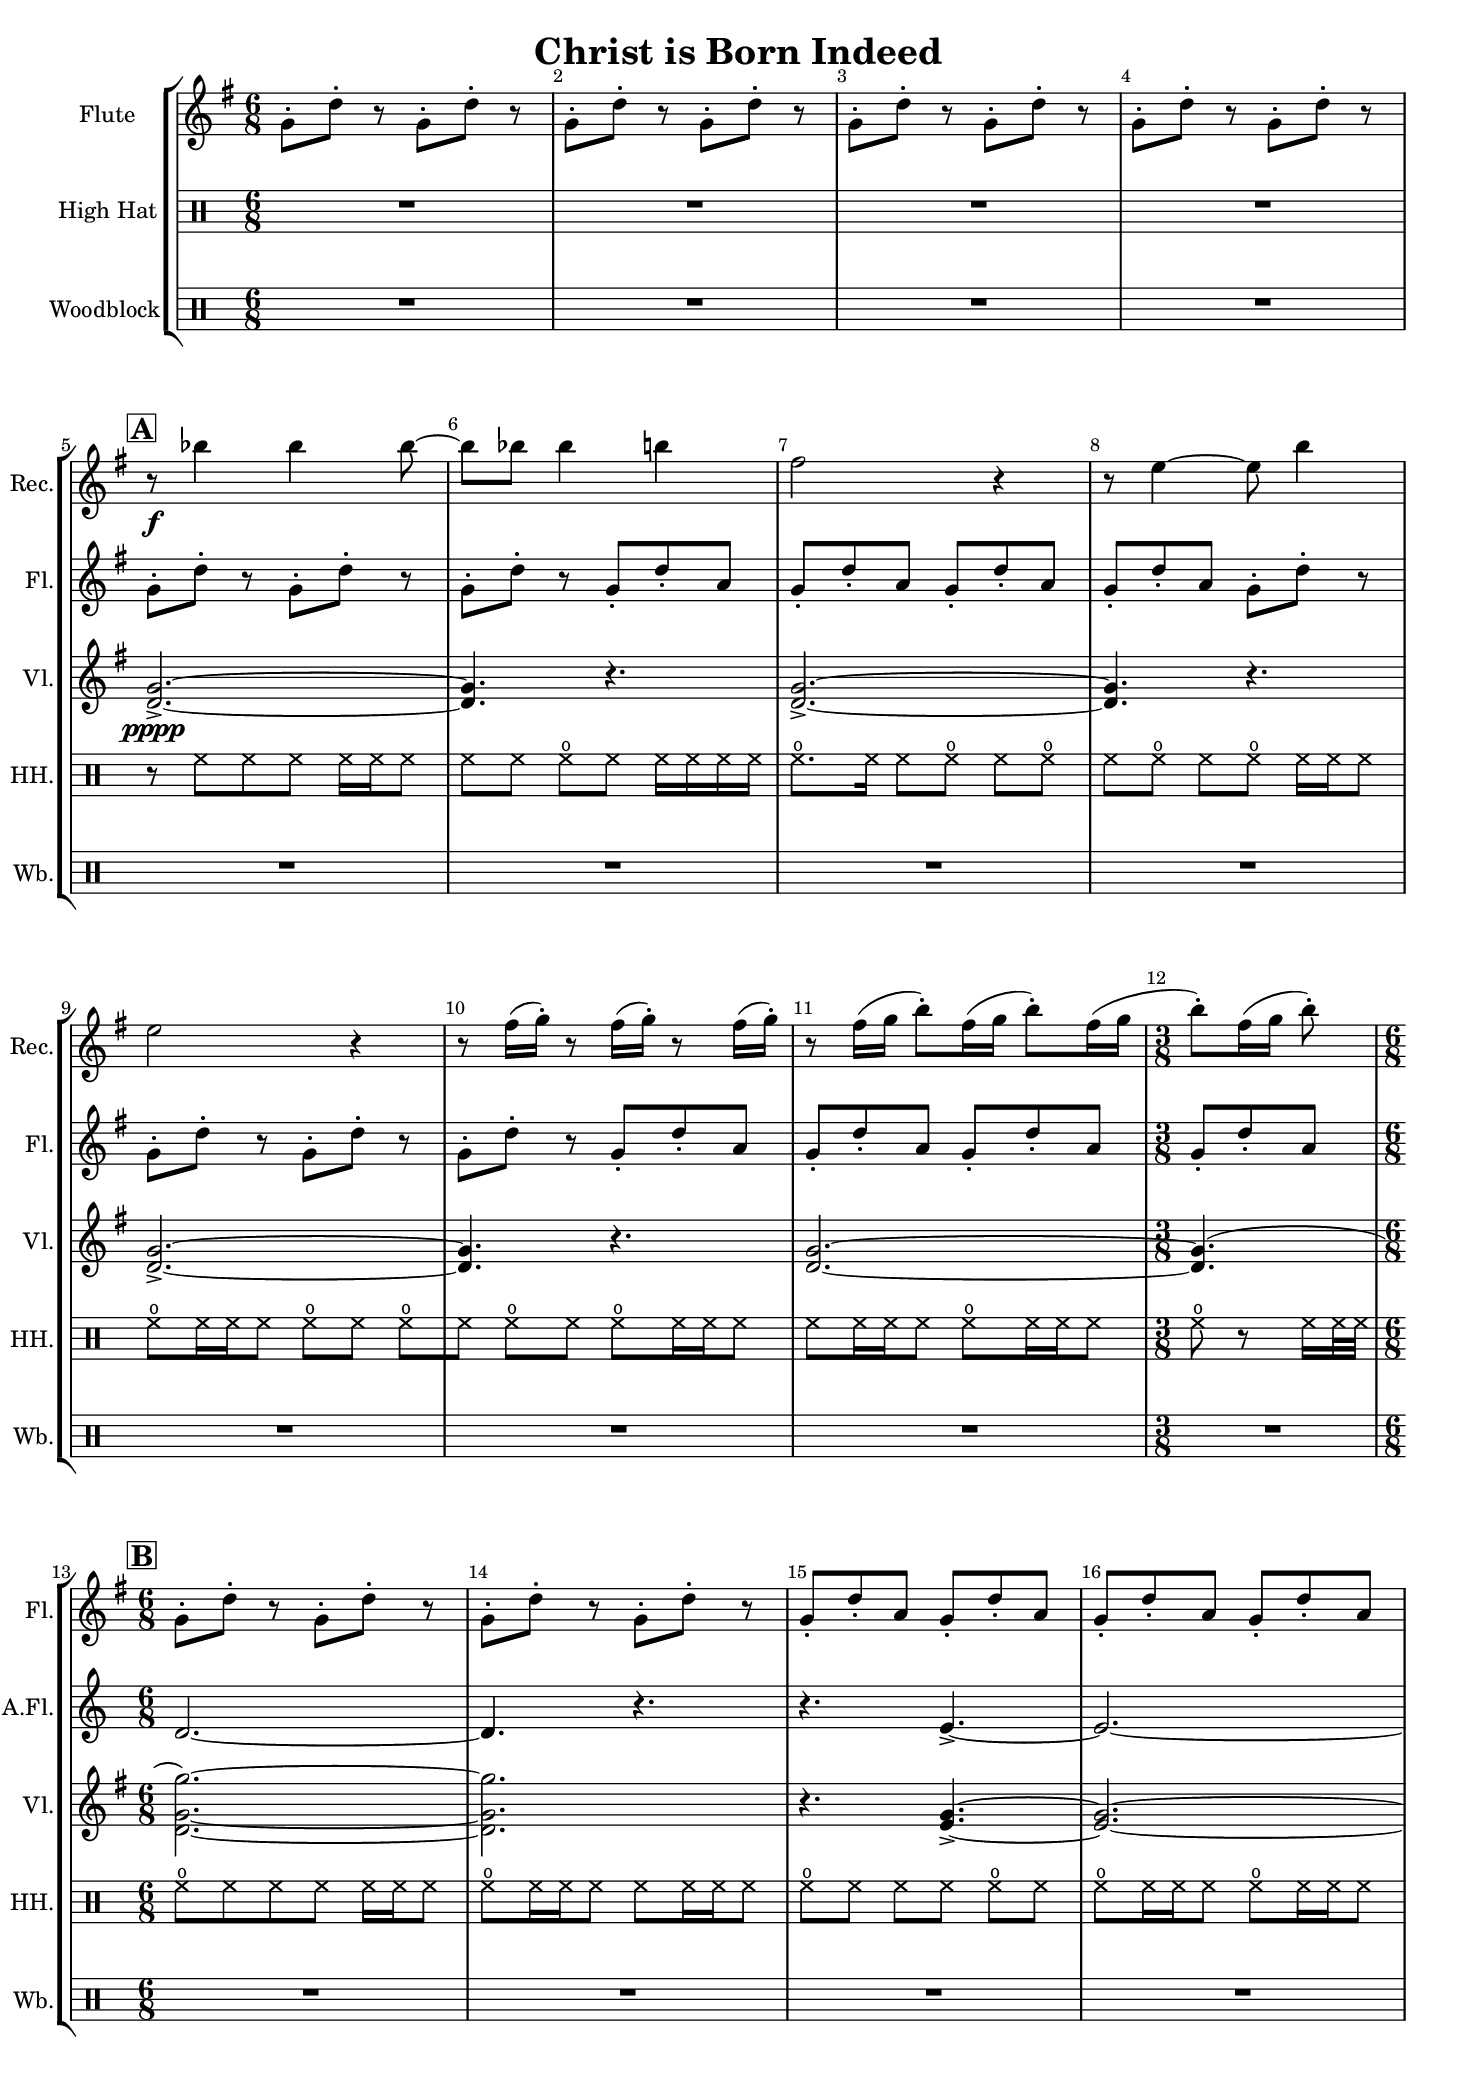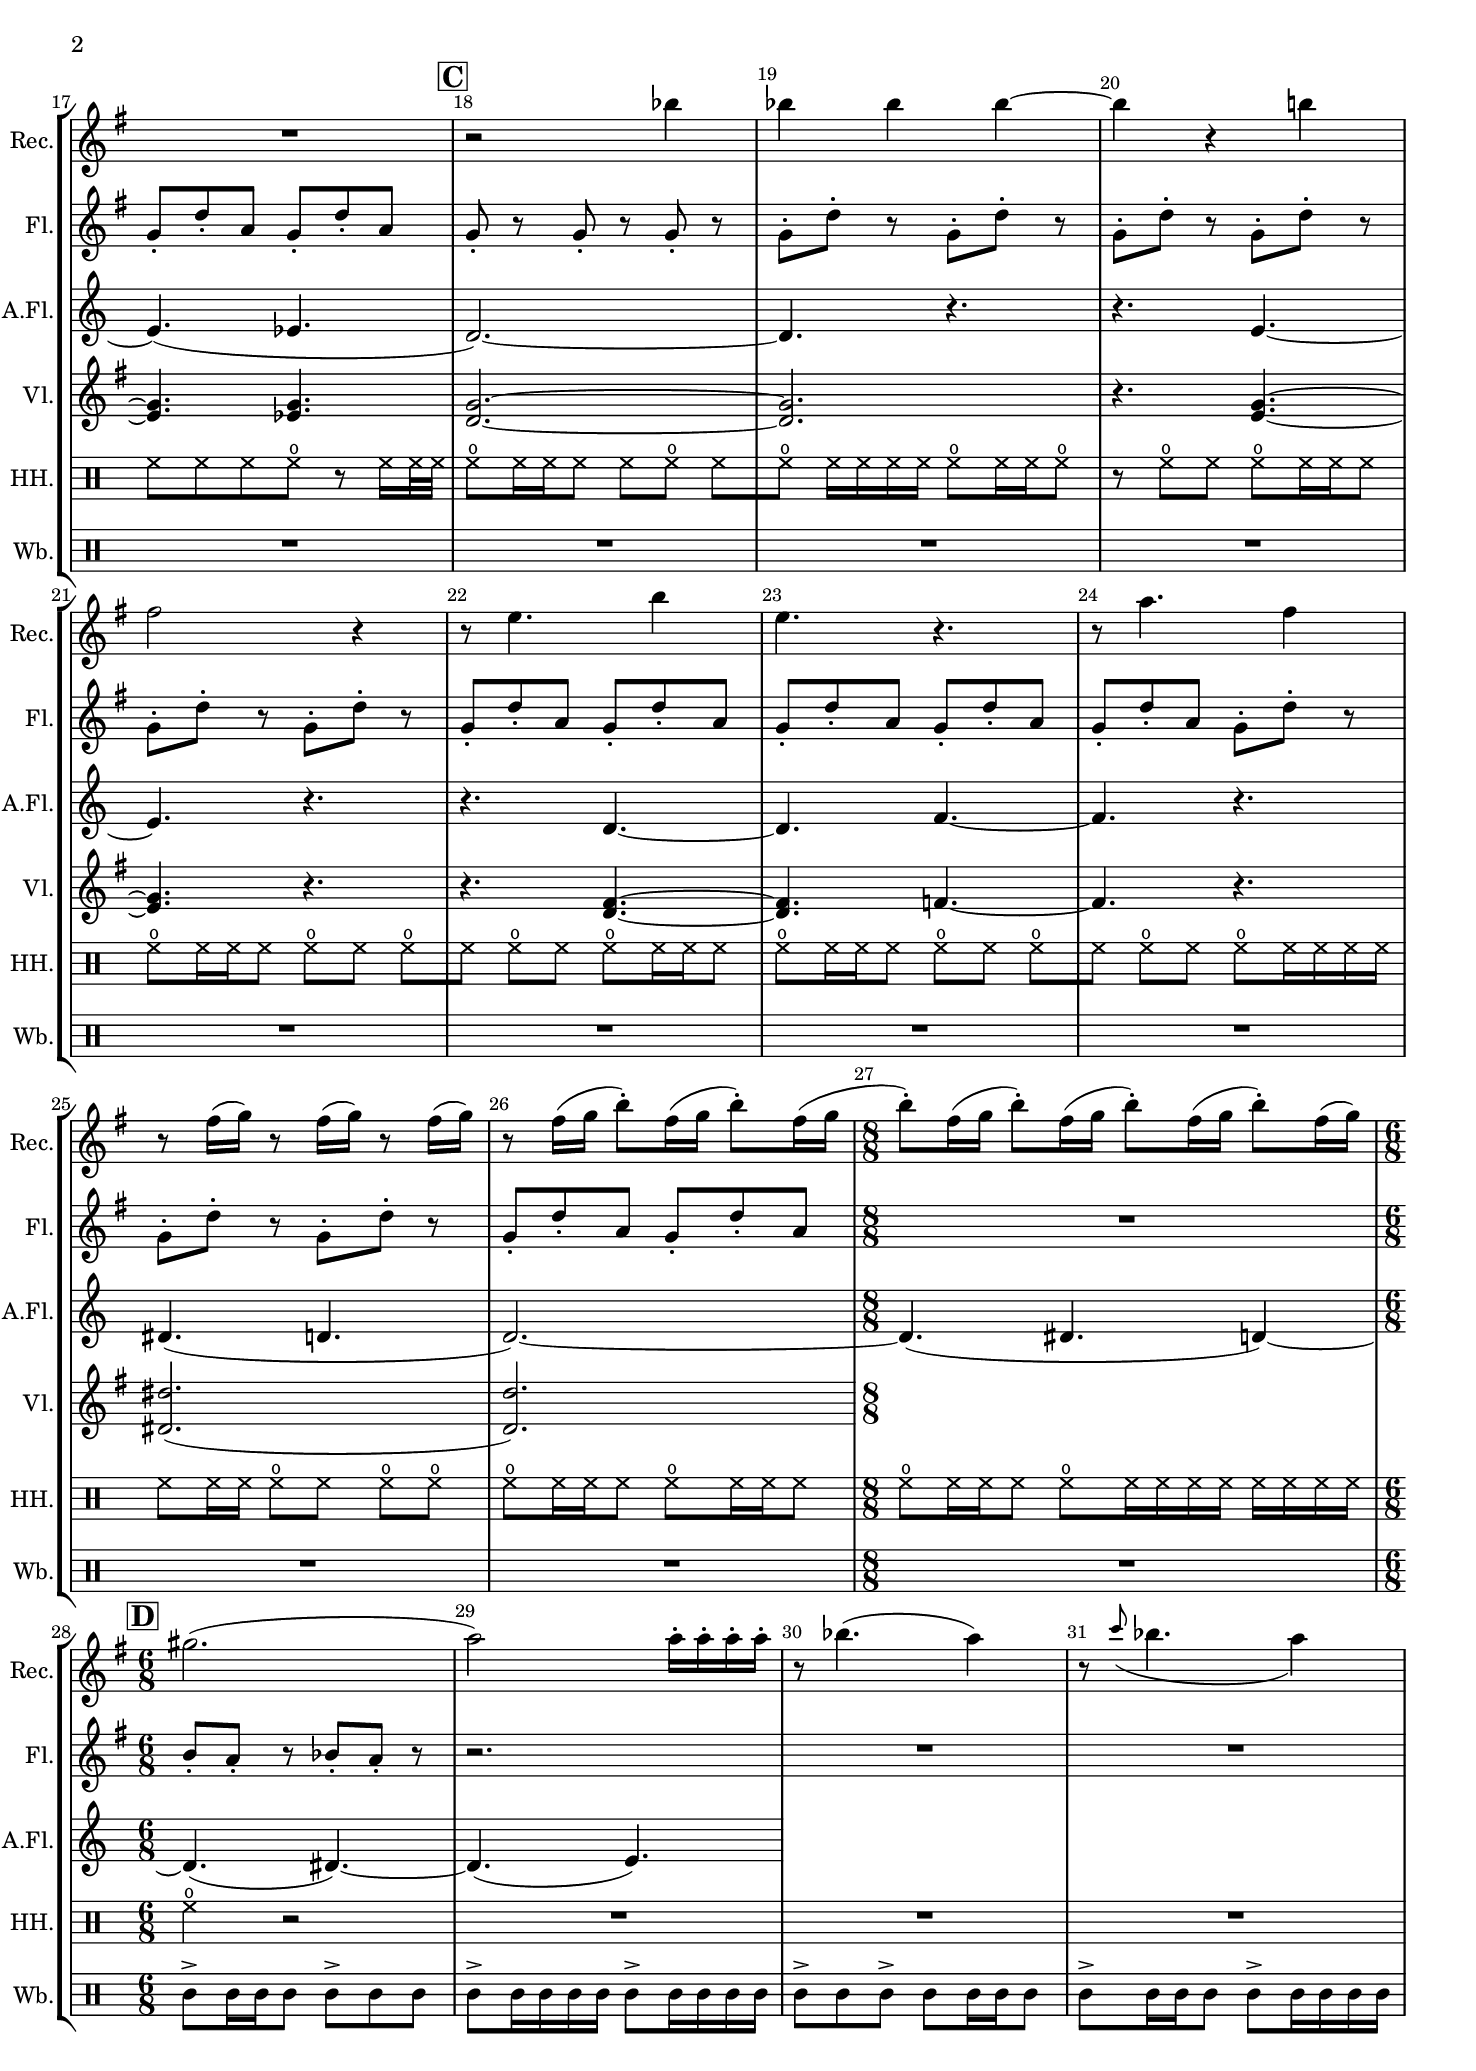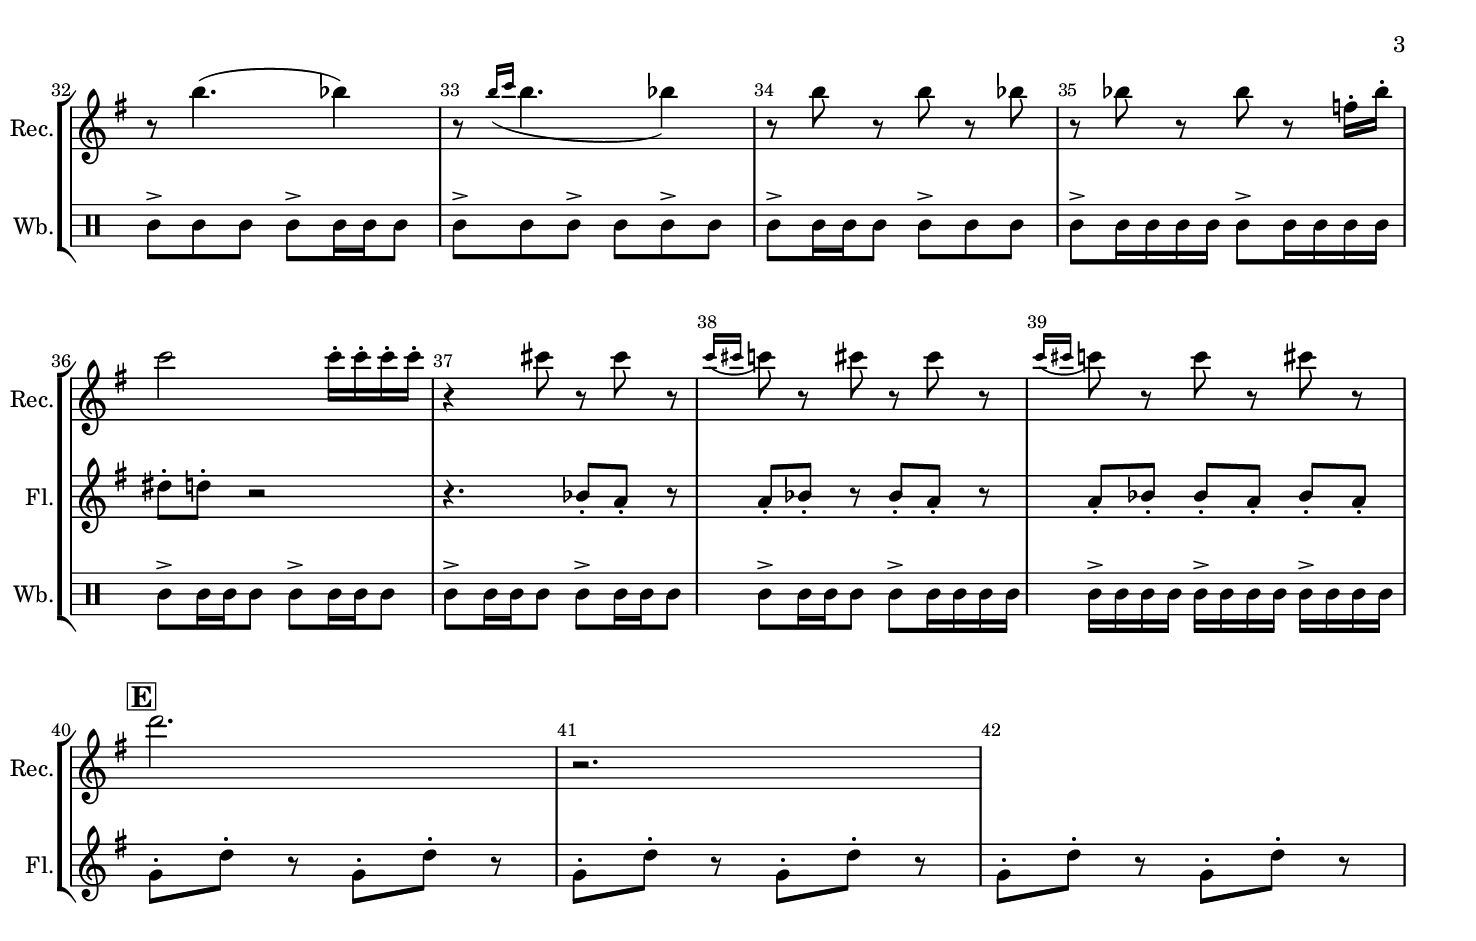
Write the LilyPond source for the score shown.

\version "2.20.0"  % necessary for upgrading to future LilyPond versions.

#(set-default-paper-size "b4")

\header{
  title = "Christ is Born Indeed"
}

\score {
  \layout {
    \context {
      \RemoveEmptyStaffContext
      \override VerticalAxisGroup.remove-first = ##t
    }
  }

  \midi {
    \tempo 4 = 128
  }

  \new StaffGroup <<
    \new Staff \with {
      instrumentName = "Recorder"
      shortInstrumentName = "Rec."
      midiInstrument = #"recorder"
    } \relative c''' {
      \override Score.BarNumber.break-visibility = ##(#f #t #t)
      \set Score.markFormatter = #format-mark-box-alphabet

      \key g \major
      \clef treble
      \time 6/8
      \repeat unfold 4 { R2. }
      \break

      % 5 // A
      \mark \default
      r8\f bes4 bes bes8~
      bes8 bes8 bes4 b4
      fis2 r4
      r8 e4~ e8 b'4
      \break
      
      % 9
      e,2 r4
      \repeat unfold 3 { r8 fis16( g-.) }
      r8 fis16([ g] b8-.[) fis16( g] b8-.[) fis16( g]
      \time 3/8
      b8-.)[ fis16( g] b8-.)
      \break
      
      % 13 // B
      \mark \default
      \time 6/8
      \repeat unfold 5 { R2. }

      % 18 // C
      \mark \default
      r2 bes4
      % 19
      bes4 bes bes~
      % 20
      bes4 r b
      % 21
      fis2 r4
      % 22
      r8 e4. b'4
      % 23
      e,4. r4.
      % 24
      r8 a4. fis4
      \break

      % 25
      \repeat unfold 3 { r8 fis16([ g]) }
      % 26
      r8 fis16([ g] b8-.[) fis16( g] b8-.[) fis16( g]
      % 27
      \time 8/8
      b8-.[) fis16( g] b8-.[) fis16( g] b8-.[) fis16( g] b8-.[) fis16( g])
      \break

      % 28 // D
      \mark \default
      \time 6/8
      gis2.(
      % 29
      a2) a16-. a-. a-. a-.
      % 30
      r8 bes4.( a4)
      % 31
      r8 \grace c8( bes4. a4)
      \break
      
      % 32
      r8 b4.( bes4)
      % 33
      r8 \grace { b16( c } b4. bes4)
      % 34
      r8 b r b8 r bes
      % 35
      r bes r bes r f16-. bes-.
      \break

      % 36
      c2 c16-. c-. c-. c-.
      % 37
      r4 cis8 r cis r
      % 38
      \grace { c16( cis } c8) r cis8 r cis r
      % 39
      \grace { c16( cis } c8) r c r cis r
      \break
      
      % 40 // E
      \mark \default
      d2.
      r2.
    } 
    % End Recorder

    \new Staff \with {
      instrumentName = "Flute"
      shortInstrumentName = "Fl."
      midiInstrument = #"flute"
    } \relative c'' {
      \key g \major
      \clef treble
      \time 6/8
      \repeat unfold 11 { g8-.[ d'-.] r }
      \repeat unfold 4 { g,-. d'-. a }
      % 9
      \repeat unfold 4 { g-.[ d'-.] r }
      \repeat unfold 4 { g,-. d'-. a }

      % 13 // B
      \repeat unfold 4 { g-.[ d'-.] r }
      \repeat unfold 6 { g,-. d'-. a }
      g8-. r g-. r g-. r
      \repeat unfold 6 { g-.[ d'-.] r }
      \repeat unfold 5 { g,-. d'-. a }
      \repeat unfold 3 { g-.[ d'-.] r }
      % 26
      \repeat unfold 2 { g,-.[ d'-. a] }
      % 27
      R1 * 8/8
      \break

      % 28 // D
      b8-. a-. r bes-. a-. r
      % 29
      r2.
      % 30
      R1 * 6/8 * 6
      \break
      
      % 36
      dis8-.[ d-.] r2
      % 37
      r4. bes8-.[ a-.] r
      % 38
      a8-.[ bes-.] r bes-.[ a-.] r
      % 39
      a8-.[ bes-.] bes8-.[ a-.] bes8-.[ a-.]

      % 40 // E
      \repeat unfold 6 { g8-.[ d'-.] r }
    }
    % End Flute

    \new Staff \with {
      instrumentName = "Alto Flute"
      shortInstrumentName = "A.Fl."
      midiInstrument = #"flute"
    } \relative c' {
      R1 * 6/8 * 11
      % 12
      R1 * 3/8
      
      % 13 // B
      \time 6/8
      d2.~
      d4. r
      % 15
      r4. e4.->~
      e2.~

      % 17
      e4.( ees
      % 18 // C
      d2.)~
      % 19
      d4. r
      r e4.~
      e4. r
      r d4.~
      d4. f~
      f4. r

      % 25
      dis4.( d
      d2.)~

      % 27
      \time 8/8
      d4.( dis4. d4)~

      % 28 // D
      d4.( dis)~
      dis4.( e)
    }

    \new Staff \with {
      instrumentName = "Violin"
      shortInstrumentName = "Vl."
      midiInstrument = #"violin"
    } \relative c'' {
      \key g \major
      \repeat unfold 4 { R2. }
      % 5 // A
      <g d>2.->\pppp~
      <g d>4. r
      <g d>2.->~
      <g d>4. r
      % 9
      <g d>2.->~
      <g d>4. r
      <g d>2.~
      <g d>4.(

      % 13 // B
      <g d g'>2.)~
      <g d g'>2.
      % 15
      r4.
      <g e>->~
      <g e>2.~
      \break

      % 17
      <g e>4. <g ees>4.
      % 18 // C
      <g d>2.~
      % 19
      <g d>2.

      % 20
      r4. <g e>~
      % 21
      <g e>4. r4.
      % 22
      r4. <fis d>4.~
      % 23
      <fis d> <f>~
      % 24
      <f> r
      % 25
      <dis' dis,>2.(
      % 26
      <d d,>)
    }
    % End Violin

    \new DrumStaff \with {
      instrumentName = "High Hat"
      shortInstrumentName = "HH."
    } \drummode {
      \repeat unfold 4 { R2. }
      % 5 // A
      r8 hihat8[ hh hh] hh16 hh hh8
      % 6
      hh8[ hh8] openhihat[ hh] hh16[ hh hh hh]
      % 7
      openhihat8.[ hh16] hh8[ openhihat]
      \repeat unfold 3 { hh[ openhihat] }
      hh16 hh hh8
      % 9
      openhihat8[ hh16 hh hh8] openhihat[ hh] openhihat[
      % 10
      hh8] openhihat[ hh8] openhihat[ hh16 hh hh8]
      % 11
      hh[ hh16 hh hh8] openhihat[ hh16 hh16 hh8]
      % 12
      openhihat r8 hh16 hh32 hh

      % 13 // B
      openhihat8[ hh8 hh hh ] hh16 hh hh8
      % 14
      openhihat8[ hh16 hh hh8] hh[ hh16 hh hh8]
      % 15
      openhihat[ hh] hh[ hh] openhihat[ hh]
      % 16
      openhihat[ hh16 hh hh8] openhihat8[ hh16 hh hh8]
      % 17
      hh[ hh hh openhihat] r8 hh16 hh32 hh

      % 18 // C
      openhihat8[ hh16 hh hh8] hh[ openhihat] hh[ openhihat]
      % 19
      hh16[ hh hh hh] openhihat8[ hh16 hh openhihat8]
      % 20
      r8 openhihat[ hh] openhihat[ hh16 hh hh8]
      % 21
      openhihat8[ hh16 hh hh8] openhihat[ hh] openhihat[
      % 22
      hh] openhihat[ hh] openhihat[ hh16 hh hh8]
      % 23
      openhihat8[ hh16 hh hh8] openhihat[ hh] openhihat[
      % 24
      hh] openhihat[ hh] openhihat[ hh16 hh16 hh16 hh16]
      % 25
      hh8[ hh16 hh] openhihat8[ hh] openhihat openhihat
      % 26
      openhihat[ hh16 hh hh8] openhihat[ hh16 hh hh8]
      % 27
      openhihat[ hh16 hh hh8] openhihat[ hh16 hh hh hh] hh[ hh hh hh]
      \break

      % 28 // D
      openhihat4 r2
      % 29
      R1 * 6/8 * 3
    }
    % End Hi Hat
    
    \new DrumStaff \with {
      instrumentName = "Woodblock"
      shortInstrumentName = "Wb."
    } \drummode {
      R1 * 6/8 * 11
      % 12
      R1 * 3/8
      
      % 13 // B
      R1 * 6/8 * 14
      
      % 27
      R1 * 8/8
      % 28
      wbl8->[ wbl16 wbl wbl8] wbl-> wbl wbl
      % 29
      wbl->[ wbl16 wbl wbl wbl] wbl8-> wbl16 wbl wbl wbl
      % 30
      wbl8->[ wbl wbl->] wbl[ wbl16 wbl16 wbl8]
      % 31
      wbl->[ wbl16 wbl wbl8] wbl->[ wbl16 wbl wbl wbl]
      \break

      % 32
      wbl8->[ wbl wbl] wbl->[ wbl16 wbl wbl8]
      % 33
      wbl8->[ wbl wbl->] wbl[ wbl-> wbl]
      % 34
      wbl8->[ wbl16 wbl wbl8] wbl->[ wbl wbl]
      % 35
      wbl8->[ wbl16 wbl wbl wbl] wbl8->[ wbl16 wbl wbl wbl]
      \break

      % 36
      \repeat unfold 5 { wbl8->[ wbl16 wbl wbl8] }
      wbl8->[ wbl16 wbl wbl wbl]
      % 39
      wbl16[-> wbl wbl wbl] wbl->[ wbl wbl wbl] wbl[-> wbl wbl wbl]
    }
    % End Toms
  >>
}